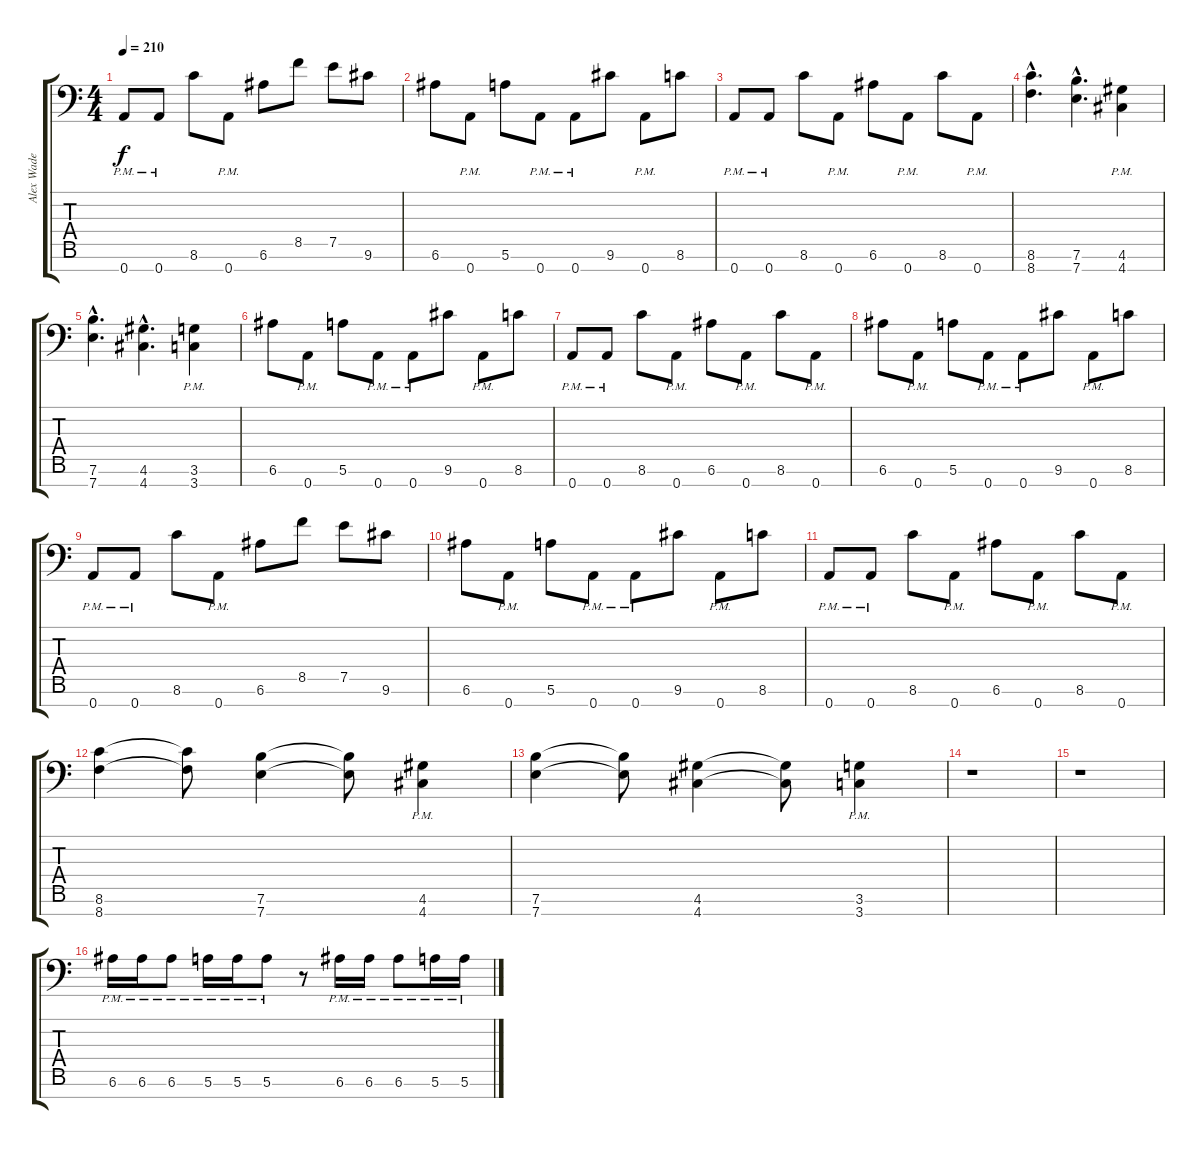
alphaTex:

\track ("Alex Wade (Guitar)" "Alex Wade ") {instrument distortionguitar}
\staff {score tabs}
\tuning (E4 B3 G3 D3 A2 E2 A1) {hide}
\ts (4 4)
\tempo 210
\clef f4
\ks c
0.7{pm}.8{dy f} 0.7{pm}.8 8.6.8 0.7{pm}.8 6.6.8 8.5.8 7.5.8 9.6.8 |
6.6.8 0.7{pm}.8 5.6.8 0.7{pm}.8 0.7{pm}.8 9.6.8 0.7{pm}.8 8.6.8 |
0.7{pm}.8 0.7{pm}.8 8.6.8 0.7{pm}.8 6.6.8 0.7{pm}.8 8.6.8 0.7{pm}.8 |
(8.6{hac} 8.7{hac}).4{d} (7.6{hac} 7.7{hac}).4{d} (4.6{pm} 4.7{pm}).4 |
(7.6{hac} 7.7{hac}).4{d} (4.6{hac} 4.7{hac}).4{d} (3.6{pm} 3.7{pm}).4 |
6.6.8 0.7{pm}.8 5.6.8 0.7{pm}.8 0.7{pm}.8 9.6.8 0.7{pm}.8 8.6.8 |
0.7{pm}.8 0.7{pm}.8 8.6.8 0.7{pm}.8 6.6.8 0.7{pm}.8 8.6.8 0.7{pm}.8 |
6.6.8 0.7{pm}.8 5.6.8 0.7{pm}.8 0.7{pm}.8 9.6.8 0.7{pm}.8 8.6.8 |
0.7{pm}.8 0.7{pm}.8 8.6.8 0.7{pm}.8 6.6.8 8.5.8 7.5.8 9.6.8 |
6.6.8 0.7{pm}.8 5.6.8 0.7{pm}.8 0.7{pm}.8 9.6.8 0.7{pm}.8 8.6.8 |
0.7{pm}.8 0.7{pm}.8 8.6.8 0.7{pm}.8 6.6.8 0.7{pm}.8 8.6.8 0.7{pm}.8 |
(8.6 8.7).4 (8.6{t} 8.7{t}).8 (7.6 7.7).4 (7.6{t} 7.7{t}).8 (4.6{pm} 4.7{pm}).4 |
(7.6 7.7).4 (7.6{t} 7.7{t}).8 (4.6 4.7).4 (4.6{t} 4.7{t}).8 (3.6{pm} 3.7{pm}).4 |
r.1 |
r.1 |
6.6{pm}.16 6.6{pm}.16 6.6{pm}.8 5.6{pm}.16 5.6{pm}.16 5.6{pm}.8 r.8 6.6{pm}.16 6.6{pm}.16 6.6{pm}.8 5.6{pm}.16 5.6{pm}.16
